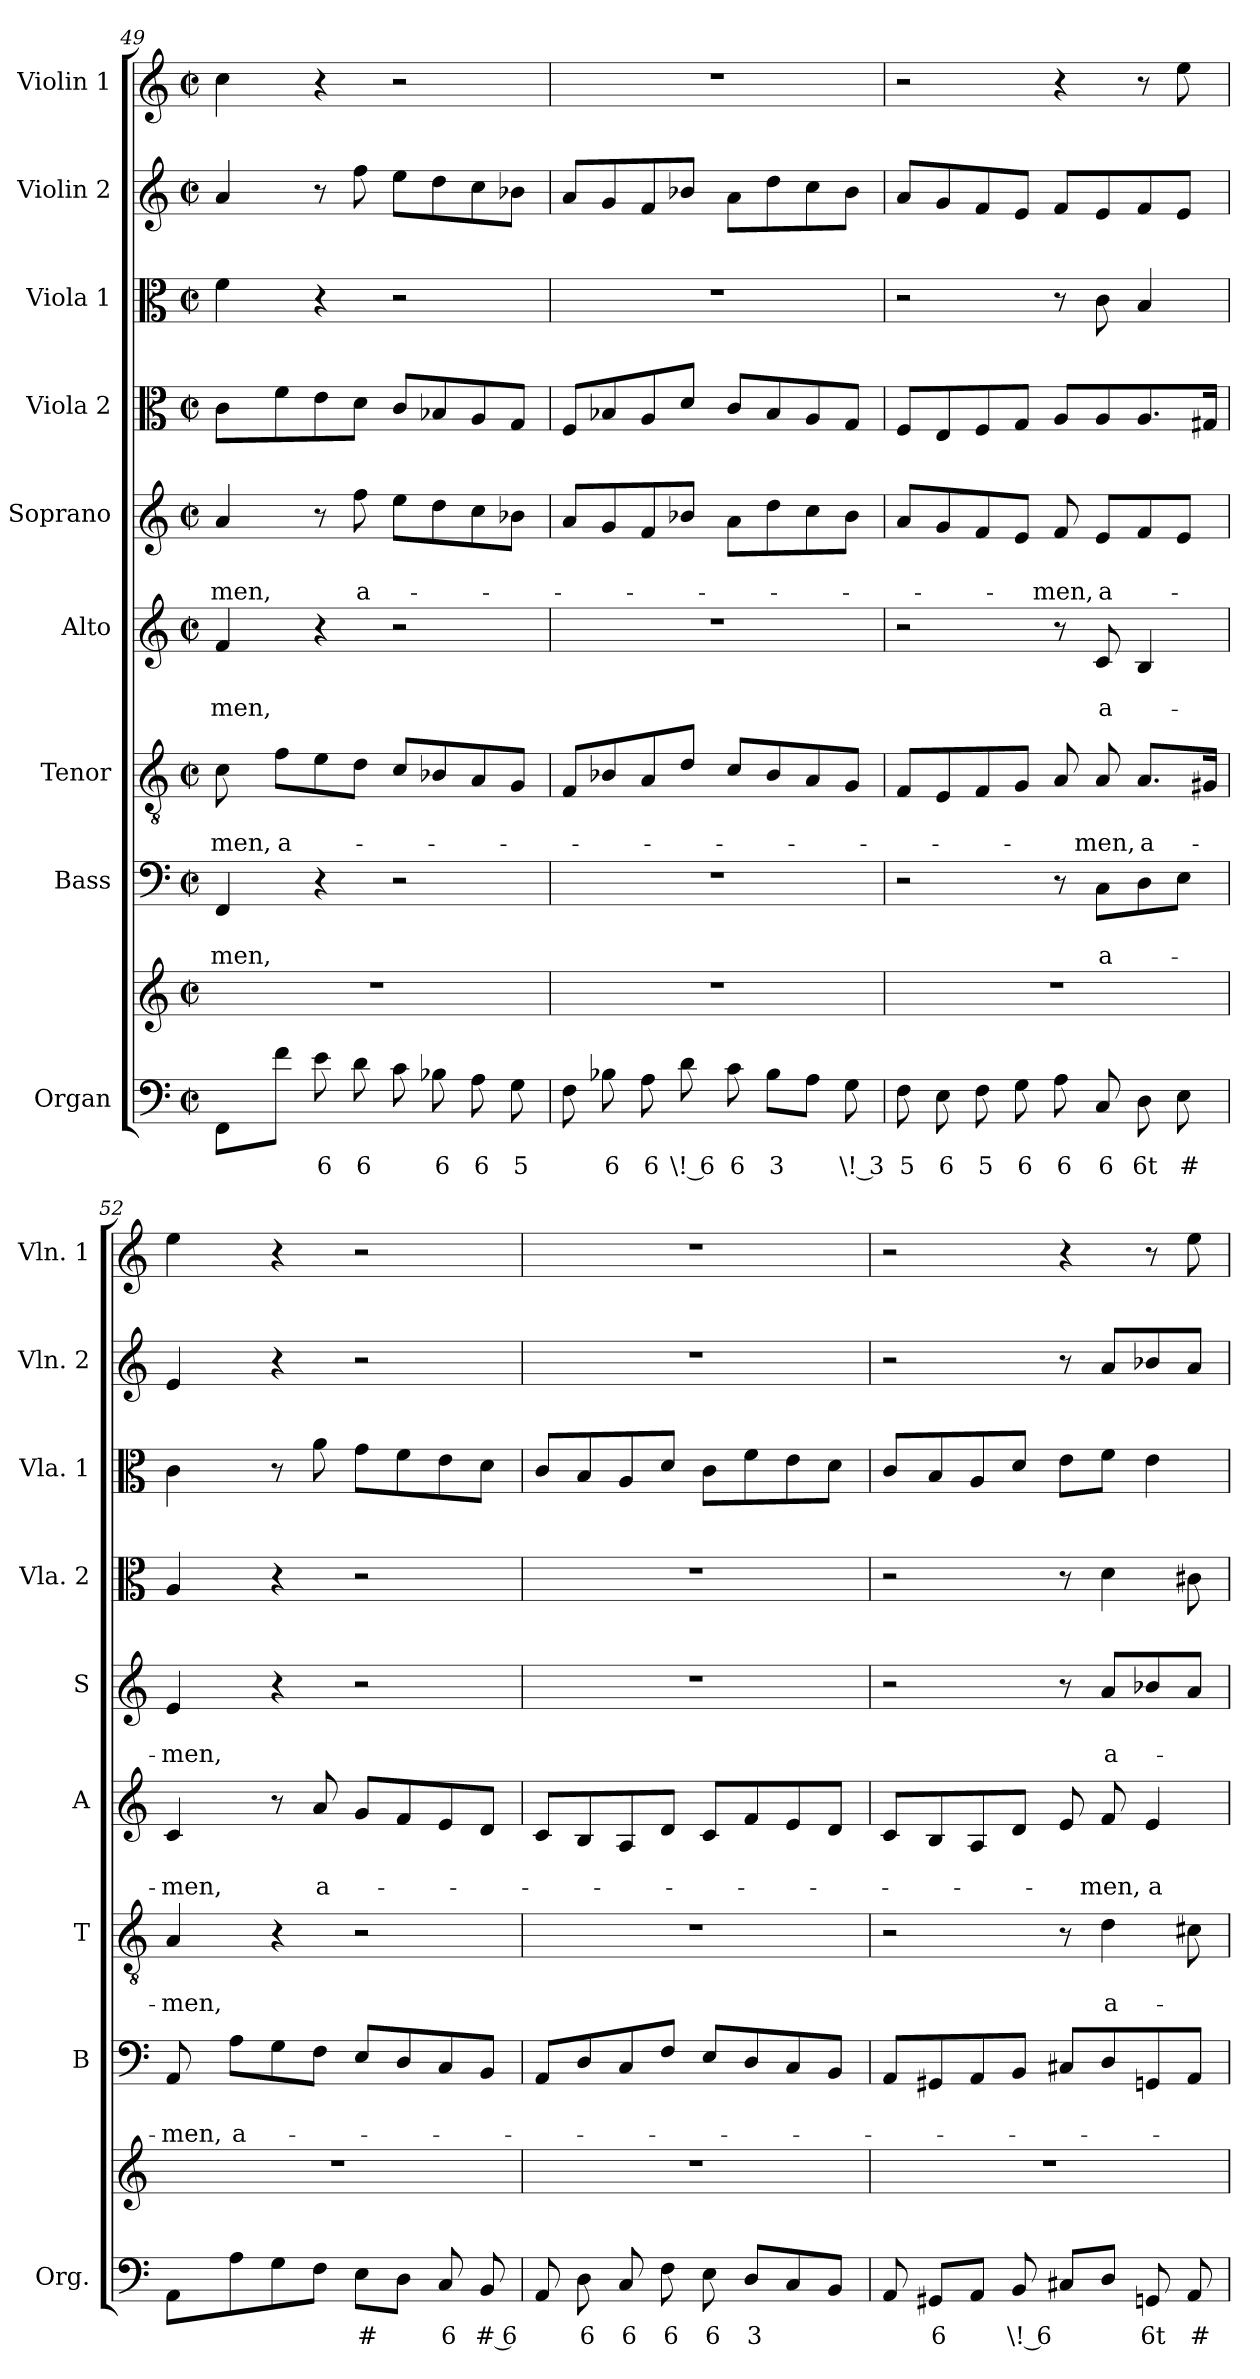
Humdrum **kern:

**kern	**text	**kern	**kern	**text	**text	**kern	**text	**text	**kern	**text	**text	**kern	**text	**text	**kern	**kern	**kern	**kern
*part9	*part9	*part9	*part8	*part8	*part8	*part7	*part7	*part7	*part6	*part6	*part6	*part5	*part5	*part5	*part4	*part3	*part2	*part1
*staff10	*staff10	*staff9	*staff8	*staff8	*staff8	*staff7	*staff7	*staff7	*staff6	*staff6	*staff6	*staff5	*staff5	*staff5	*staff4	*staff3	*staff2	*staff1
*I"Organ	*	*	*I"Bass	*	*	*I"Tenor	*	*	*I"Alto	*	*	*I"Soprano	*	*	*I"Viola 2	*I"Viola 1	*I"Violin 2	*I"Violin 1
*I'Org.	*	*	*I'B	*	*	*I'T	*	*	*I'A	*	*	*I'S	*	*	*I'Vla. 2	*I'Vla. 1	*I'Vln. 2	*I'Vln. 1
*clefF4	*	*clefG2	*clefF4	*	*	*clefGv2	*	*	*clefG2	*	*	*clefG2	*	*	*clefC3	*clefC3	*clefG2	*clefG2
*k[]	*	*k[]	*k[]	*	*	*k[]	*	*	*k[]	*	*	*k[]	*	*	*k[]	*k[]	*k[]	*k[]
*C:	*	*C:	*C:	*	*	*C:	*	*	*C:	*	*	*C:	*	*	*C:	*C:	*C:	*C:
*M2/2	*	*M2/2	*M2/2	*	*	*M2/2	*	*	*M2/2	*	*	*M2/2	*	*	*M2/2	*M2/2	*M2/2	*M2/2
*met(c|)	*	*met(c|)	*met(c|)	*	*	*met(c|)	*	*	*met(c|)	*	*	*met(c|)	*	*	*met(c|)	*met(c|)	*met(c|)	*met(c|)
=49	=49	=49	=49	=49	=49	=49	=49	=49	=49	=49	=49	=49	=49	=49	=49	=49	=49	=49
!	!	!	!	!	!LO:LY:b	!	!	!LO:LY:b	!	!	!LO:LY:b	!	!	!LO:LY:b	!	!	!	!
8FF\L	.	1r	4FF/	.	-men,	8c\	.	-men,	4f/	.	-men,	4a/	.	-men,	8c\L	4f\	4a/	4cc\
!	!	!	!	!	!	!	!	!LO:LY:b	!	!	!	!	!	!	!	!	!	!
8f\J	.	.	.	.	.	8f\L	.	a-	.	.	.	.	.	.	8f\	.	.	.
!	!LO:LY:b	!	!	!	!	!	!	!	!	!	!	!	!	!	!	!	!	!
8e\	6	.	4r	.	.	8e\	.	.	4r	.	.	8r	.	.	8e\	4r	8r	4r
!	!LO:LY:b	!	!	!	!	!	!	!	!	!	!	!	!	!LO:LY:b	!	!	!	!
8d\	6	.	.	.	.	8d\J	.	.	.	.	.	8ff\	.	a-	8d\J	.	8ff\	.
8c\	.	.	2r	.	.	8c/L	.	.	2r	.	.	8ee\L	.	.	8c/L	2r	8ee\L	2r
!	!LO:LY:b	!	!	!	!	!	!	!	!	!	!	!	!	!	!	!	!	!
8B-X\	6	.	.	.	.	8B-X/	.	.	.	.	.	8dd\	.	.	8B-X/	.	8dd\	.
!	!LO:LY:b	!	!	!	!	!	!	!	!	!	!	!	!	!	!	!	!	!
8A\	6	.	.	.	.	8A/	.	.	.	.	.	8cc\	.	.	8A/	.	8cc\	.
!	!LO:LY:b	!	!	!	!	!	!	!	!	!	!	!	!	!	!	!	!	!
8G\	5	.	.	.	.	8G/J	.	.	.	.	.	8b-X\J	.	.	8G/J	.	8b-X\J	.
=50	=50	=50	=50	=50	=50	=50	=50	=50	=50	=50	=50	=50	=50	=50	=50	=50	=50	=50
8F\	.	1r	1r	.	.	8F/L	.	.	1r	.	.	8a/L	.	.	8F/L	1r	8a/L	1r
!	!LO:LY:b	!	!	!	!	!	!	!	!	!	!	!	!	!	!	!	!	!
8B-X\	6	.	.	.	.	8B-X/	.	.	.	.	.	8g/	.	.	8B-X/	.	8g/	.
!	!LO:LY:b	!	!	!	!	!	!	!	!	!	!	!	!	!	!	!	!	!
8A\	6	.	.	.	.	8A/	.	.	.	.	.	8f/	.	.	8A/	.	8f/	.
!	!LO:LY:b	!	!	!	!	!	!	!	!	!	!	!	!	!	!	!	!	!
8d\	\! 6	.	.	.	.	8d/J	.	.	.	.	.	8b-X/J	.	.	8d/J	.	8b-X/J	.
!	!LO:LY:b	!	!	!	!	!	!	!	!	!	!	!	!	!	!	!	!	!
8c\	6	.	.	.	.	8c/L	.	.	.	.	.	8a\L	.	.	8c/L	.	8a\L	.
!	!LO:LY:b	!	!	!	!	!	!	!	!	!	!	!	!	!	!	!	!	!
8B-\L	3	.	.	.	.	8B-/	.	.	.	.	.	8dd\	.	.	8B-/	.	8dd\	.
8A\J	.	.	.	.	.	8A/	.	.	.	.	.	8cc\	.	.	8A/	.	8cc\	.
!	!LO:LY:b	!	!	!	!	!	!	!	!	!	!	!	!	!	!	!	!	!
8G\	\! 3	.	.	.	.	8G/J	.	.	.	.	.	8b-\J	.	.	8G/J	.	8b-\J	.
!!LO:PB:g=z
=51	=51	=51	=51	=51	=51	=51	=51	=51	=51	=51	=51	=51	=51	=51	=51	=51	=51	=51
!	!LO:LY:b	!	!	!	!	!	!	!	!	!	!	!	!	!	!	!	!	!
8F\	5	1r	2r	.	.	8F/L	.	.	2r	.	.	8a/L	.	.	8F/L	2r	8a/L	2r
!	!LO:LY:b	!	!	!	!	!	!	!	!	!	!	!	!	!	!	!	!	!
8E\	6	.	.	.	.	8E/	.	.	.	.	.	8g/	.	.	8E/	.	8g/	.
!	!LO:LY:b	!	!	!	!	!	!	!	!	!	!	!	!	!	!	!	!	!
8F\	5	.	.	.	.	8F/	.	.	.	.	.	8f/	.	.	8F/	.	8f/	.
!	!LO:LY:b	!	!	!	!	!	!	!	!	!	!	!	!	!	!	!	!	!
8G\	6	.	.	.	.	8G/J	.	.	.	.	.	8e/J	.	.	8G/J	.	8e/J	.
!	!LO:LY:b	!	!	!	!	!	!	!	!	!	!	!	!	!LO:LY:b	!	!	!	!
8A\	6	.	8r	.	.	8A/	.	.	8r	.	.	8f/	.	-men,	8A/L	8r	8f/L	4r
!	!LO:LY:b	!	!	!	!LO:LY:b	!	!	!LO:LY:b	!	!	!LO:LY:b	!	!	!LO:LY:b	!	!	!	!
8C/	6	.	8C\L	.	a-	8A/	.	-men,	8c/	.	a-	8e/L	.	a-	8A/	8c\	8e/	.
!	!LO:LY:b	!	!	!	!	!	!	!LO:LY:b	!	!	!	!	!	!	!	!	!	!
8D\	6t	.	8D\	.	.	8.A/L	.	a-	4B/	.	.	8f/	.	.	8.A/	4B/	8f/	8r
!	!LO:LY:b	!	!	!	!	!	!	!	!	!	!	!	!	!	!	!	!	!
8E\	#	.	8E\J	.	.	.	.	.	.	.	.	8e/J	.	.	.	.	8e/J	8ee\
.	.	.	.	.	.	16G#X/Jk	.	.	.	.	.	.	.	.	16G#X/Jk	.	.	.
=52	=52	=52	=52	=52	=52	=52	=52	=52	=52	=52	=52	=52	=52	=52	=52	=52	=52	=52
!	!	!	!	!	!LO:LY:b	!	!	!LO:LY:b	!	!	!LO:LY:b	!	!	!LO:LY:b	!	!	!	!
8AA\L	.	1r	8AA/	.	-men,	4A/	.	-men,	4c/	.	-men,	4e/	.	-men,	4A/	4c\	4e/	4ee\
!	!	!	!	!	!LO:LY:b	!	!	!	!	!	!	!	!	!	!	!	!	!
8A\	.	.	8A\L	.	a-	.	.	.	.	.	.	.	.	.	.	.	.	.
8G\	.	.	8G\	.	.	4r	.	.	8r	.	.	4r	.	.	4r	8r	4r	4r
!	!	!	!	!	!	!	!	!	!	!	!LO:LY:b	!	!	!	!	!	!	!
8F\J	.	.	8F\J	.	.	.	.	.	8a/	.	a-	.	.	.	.	8a\	.	.
!	!LO:LY:b	!	!	!	!	!	!	!	!	!	!	!	!	!	!	!	!	!
8E\L	#	.	8E/L	.	.	2r	.	.	8g/L	.	.	2r	.	.	2r	8g\L	2r	2r
8D\J	.	.	8D/	.	.	.	.	.	8f/	.	.	.	.	.	.	8f\	.	.
!	!LO:LY:b	!	!	!	!	!	!	!	!	!	!	!	!	!	!	!	!	!
8C/	6	.	8C/	.	.	.	.	.	8e/	.	.	.	.	.	.	8e\	.	.
!	!LO:LY:b	!	!	!	!	!	!	!	!	!	!	!	!	!	!	!	!	!
8BB/	# 6	.	8BB/J	.	.	.	.	.	8d/J	.	.	.	.	.	.	8d\J	.	.
=53	=53	=53	=53	=53	=53	=53	=53	=53	=53	=53	=53	=53	=53	=53	=53	=53	=53	=53
8AA/	.	1r	8AA/L	.	.	1r	.	.	8c/L	.	.	1r	.	.	1r	8c/L	1r	1r
!	!LO:LY:b	!	!	!	!	!	!	!	!	!	!	!	!	!	!	!	!	!
8D\	6	.	8D/	.	.	.	.	.	8B/	.	.	.	.	.	.	8B/	.	.
!	!LO:LY:b	!	!	!	!	!	!	!	!	!	!	!	!	!	!	!	!	!
8C/	6	.	8C/	.	.	.	.	.	8A/	.	.	.	.	.	.	8A/	.	.
!	!LO:LY:b	!	!	!	!	!	!	!	!	!	!	!	!	!	!	!	!	!
8F\	6	.	8F/J	.	.	.	.	.	8d/J	.	.	.	.	.	.	8d/J	.	.
!	!LO:LY:b	!	!	!	!	!	!	!	!	!	!	!	!	!	!	!	!	!
8E\	6	.	8E/L	.	.	.	.	.	8c/L	.	.	.	.	.	.	8c\L	.	.
!	!LO:LY:b	!	!	!	!	!	!	!	!	!	!	!	!	!	!	!	!	!
8D/L	3	.	8D/	.	.	.	.	.	8f/	.	.	.	.	.	.	8f\	.	.
8C/	.	.	8C/	.	.	.	.	.	8e/	.	.	.	.	.	.	8e\	.	.
8BB/J	.	.	8BB/J	.	.	.	.	.	8d/J	.	.	.	.	.	.	8d\J	.	.
=54	=54	=54	=54	=54	=54	=54	=54	=54	=54	=54	=54	=54	=54	=54	=54	=54	=54	=54
8AA/	.	1r	8AA/L	.	.	2r	.	.	8c/L	.	.	2r	.	.	2r	8c/L	2r	2r
!	!LO:LY:b	!	!	!	!	!	!	!	!	!	!	!	!	!	!	!	!	!
8GG#X/L	6	.	8GG#X/	.	.	.	.	.	8B/	.	.	.	.	.	.	8B/	.	.
8AA/J	.	.	8AA/	.	.	.	.	.	8A/	.	.	.	.	.	.	8A/	.	.
!	!LO:LY:b	!	!	!	!	!	!	!	!	!	!	!	!	!	!	!	!	!
8BB/	\! 6	.	8BB/J	.	.	.	.	.	8d/J	.	.	.	.	.	.	8d/J	.	.
8C#X/L	.	.	8C#X/L	.	.	8r	.	.	8e/	.	.	8r	.	.	8r	8e\L	8r	4r
!	!	!	!	!	!	!	!	!LO:LY:b	!	!	!LO:LY:b	!	!	!LO:LY:b	!	!	!	!
8D/J	.	.	8D/	.	.	4d\	.	a-	8f/	.	-men,	8a/L	.	a-	4d\	8f\J	8a/L	.
!	!LO:LY:b	!	!	!	!	!	!	!	!	!	!LO:LY:b	!	!	!	!	!	!	!
8GGn/	6t	.	8GGn/	.	.	.	.	.	4e/	.	a-	8b-X/	.	.	.	4e\	8b-X/	8r
!	!LO:LY:b	!	!	!	!	!	!	!	!	!	!	!	!	!	!	!	!	!
8AA/	#	.	8AA/J	.	.	8c#X\	.	.	.	.	.	8a/J	.	.	8c#X\	.	8a/J	8ee\
=	=	=	=	=	=	=	=	=	=	=	=	=	=	=	=	=	=	=
*-	*-	*-	*-	*-	*-	*-	*-	*-	*-	*-	*-	*-	*-	*-	*-	*-	*-	*-
